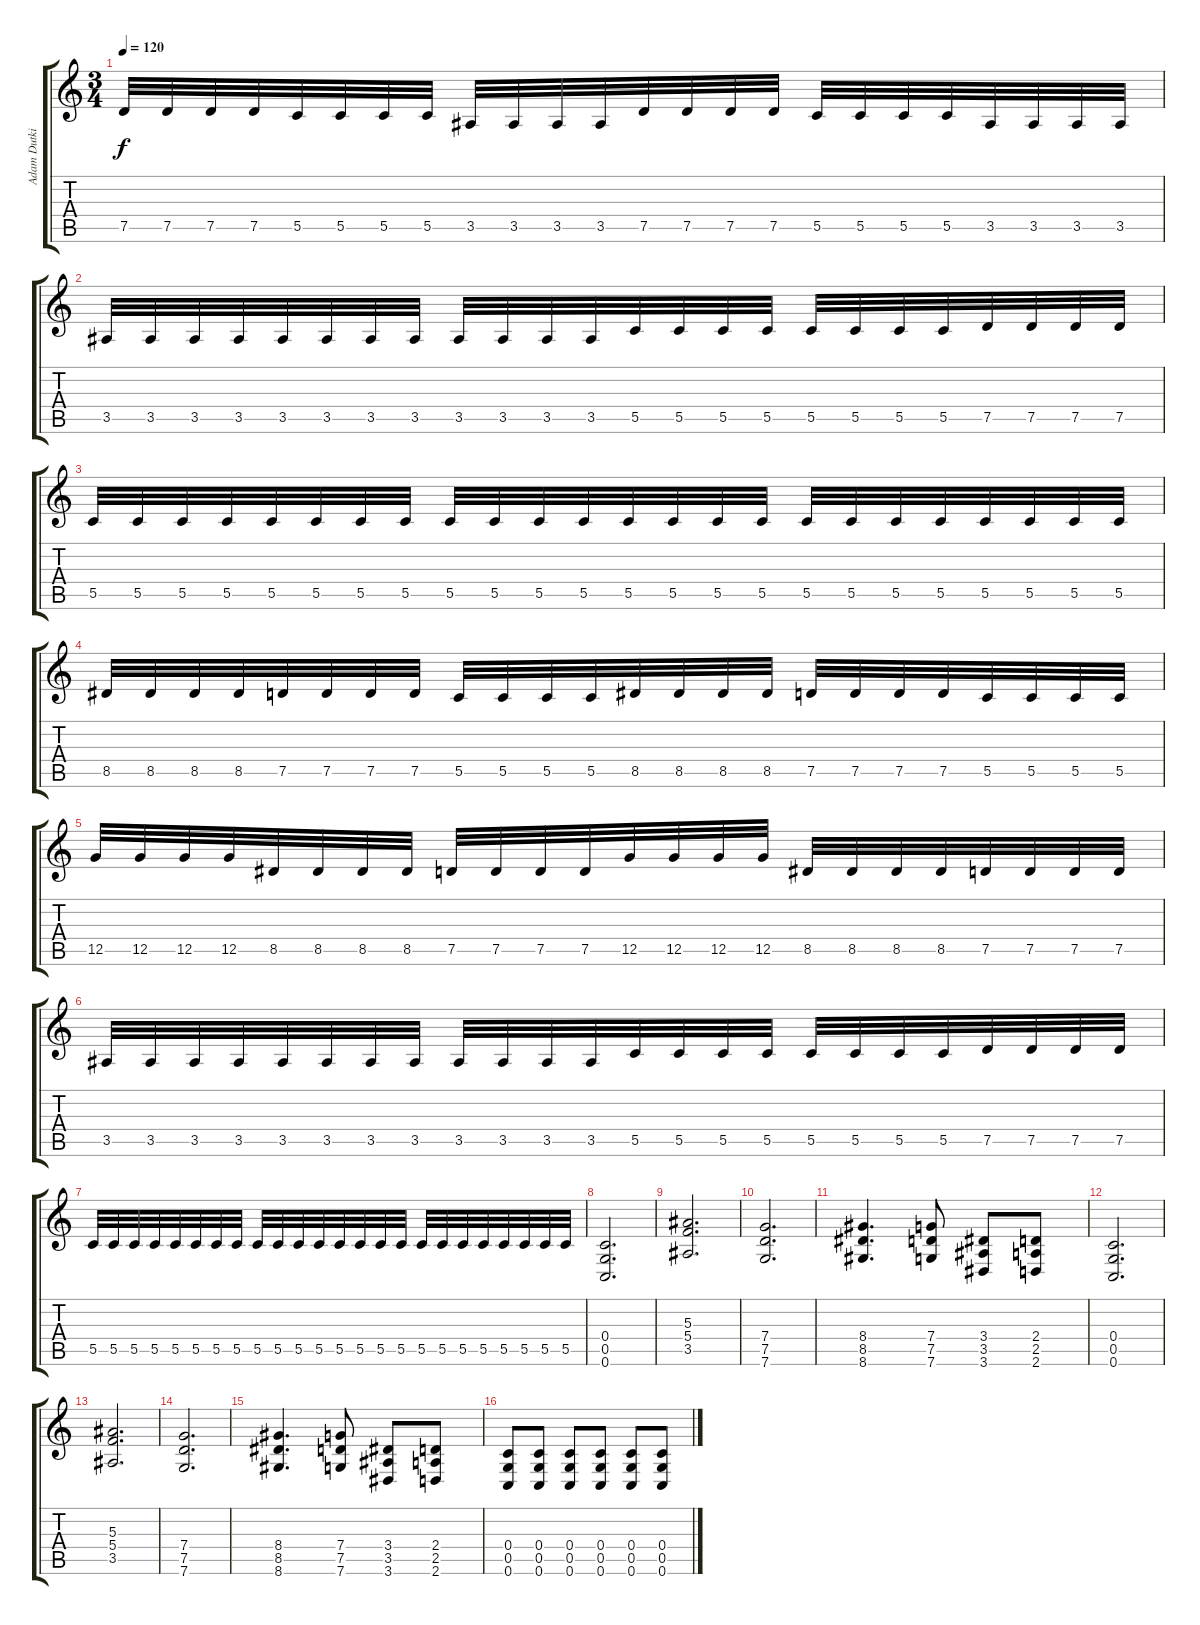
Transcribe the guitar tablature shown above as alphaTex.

\track ("Adam Dutkiewicz Rhythm" "Adam Dutki") {instrument distortionguitar}
\staff {score tabs}
\tuning (D4 A3 F3 C3 G2 C2) {hide}
\ts (3 4)
\tempo 120
\clef g2
\ks c
7.5.32{dy f} 7.5.32 7.5.32 7.5.32 5.5.32 5.5.32 5.5.32 5.5.32 3.5.32 3.5.32 3.5.32 3.5.32 7.5.32 7.5.32 7.5.32 7.5.32 5.5.32 5.5.32 5.5.32 5.5.32 3.5.32 3.5.32 3.5.32 3.5.32 |
3.5.32 3.5.32 3.5.32 3.5.32 3.5.32 3.5.32 3.5.32 3.5.32 3.5.32 3.5.32 3.5.32 3.5.32 5.5.32 5.5.32 5.5.32 5.5.32 5.5.32 5.5.32 5.5.32 5.5.32 7.5.32 7.5.32 7.5.32 7.5.32 |
5.5.32 5.5.32 5.5.32 5.5.32 5.5.32 5.5.32 5.5.32 5.5.32 5.5.32 5.5.32 5.5.32 5.5.32 5.5.32 5.5.32 5.5.32 5.5.32 5.5.32 5.5.32 5.5.32 5.5.32 5.5.32 5.5.32 5.5.32 5.5.32 |
8.5.32 8.5.32 8.5.32 8.5.32 7.5.32 7.5.32 7.5.32 7.5.32 5.5.32 5.5.32 5.5.32 5.5.32 8.5.32 8.5.32 8.5.32 8.5.32 7.5.32 7.5.32 7.5.32 7.5.32 5.5.32 5.5.32 5.5.32 5.5.32 |
12.5.32 12.5.32 12.5.32 12.5.32 8.5.32 8.5.32 8.5.32 8.5.32 7.5.32 7.5.32 7.5.32 7.5.32 12.5.32 12.5.32 12.5.32 12.5.32 8.5.32 8.5.32 8.5.32 8.5.32 7.5.32 7.5.32 7.5.32 7.5.32 |
3.5.32 3.5.32 3.5.32 3.5.32 3.5.32 3.5.32 3.5.32 3.5.32 3.5.32 3.5.32 3.5.32 3.5.32 5.5.32 5.5.32 5.5.32 5.5.32 5.5.32 5.5.32 5.5.32 5.5.32 7.5.32 7.5.32 7.5.32 7.5.32 |
5.5.32 5.5.32 5.5.32 5.5.32 5.5.32 5.5.32 5.5.32 5.5.32 5.5.32 5.5.32 5.5.32 5.5.32 5.5.32 5.5.32 5.5.32 5.5.32 5.5.32 5.5.32 5.5.32 5.5.32 5.5.32 5.5.32 5.5.32 5.5.32 |
(0.4 0.5 0.6).2{d} |
(5.3 5.4 3.5).2{d} |
(7.4 7.5 7.6).2{d} |
(8.4 8.5 8.6).4{d} (7.4 7.5 7.6).8 (3.4 3.5 3.6).8 (2.4 2.5 2.6).8 |
(0.4 0.5 0.6).2{d} |
(5.3 5.4 3.5).2{d} |
(7.4 7.5 7.6).2{d} |
(8.4 8.5 8.6).4{d} (7.4 7.5 7.6).8 (3.4 3.5 3.6).8 (2.4 2.5 2.6).8 |
(0.4 0.5 0.6).8 (0.4 0.5 0.6).8 (0.4 0.5 0.6).8 (0.4 0.5 0.6).8 (0.4 0.5 0.6).8 (0.4 0.5 0.6).8
